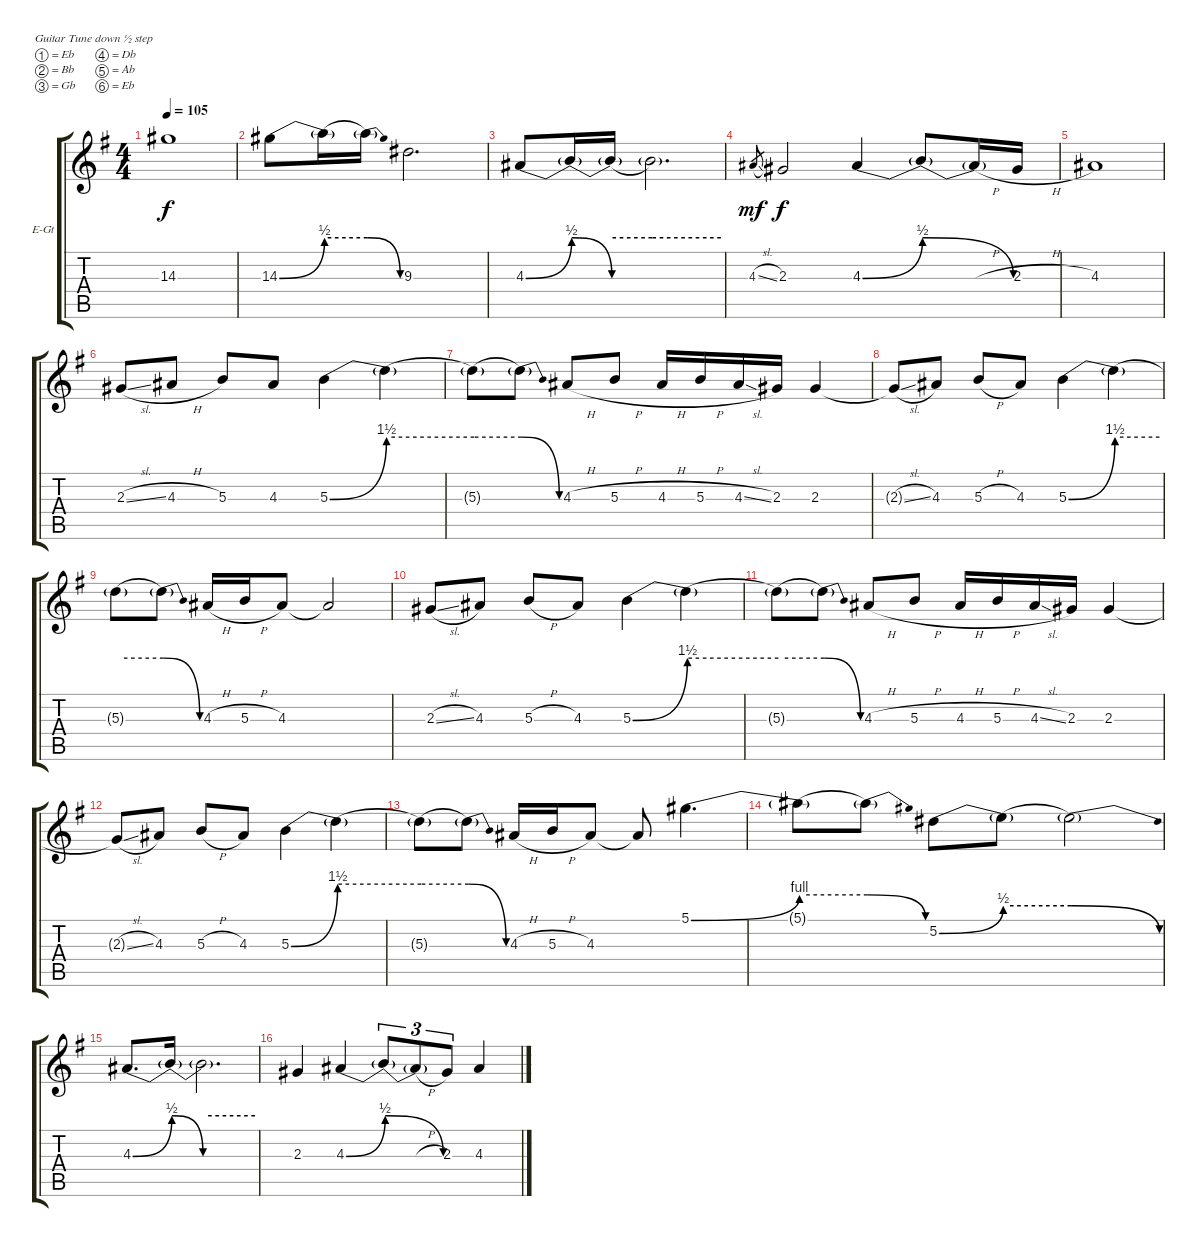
\bracketExtendMode groupsimilarinstruments
\firstSystemTrackNameOrientation horizontal
\otherSystemsTrackNameOrientation horizontal
\track ("G1" "E-Gt") {instrument overdrivenguitar}
\staff {score tabs}
\tuning (Eb4 Bb3 Gb3 Db3 Ab2 Eb2)
\ts (4 4)
\beaming (8 2 2 2 2)
\tempo 105
\clef g2
\ks g
14.3.1{dy f instrument overdrivenguitar} |
14.3{be (bend 0 0 60 2)}.8 14.3{be (hold 0 2 60 2) t}.16 14.3{be (release 0 2 60 0) t}.16 9.3.2{d} |
4.3{be (bend 0 0 60 2)}.8 4.3{be (release 0 2 60 0) t}.16 4.3{be (hold 0 2 60 2) t}.16 4.3{be (hold 0 2 60 2) t}.2{d} |
4.3{sl}.8{gr dy mf} 2.3.2{dy f} 4.3{be (bend 0 0 60 2)}.4 4.3{be (release 0 2 60 0) t}.8 4.3{h t}.16 2.3{h}.16 |
4.3.1 |
2.3{sl}.8 4.3{h}.8 5.3.8 4.3.8 5.3{be (bend 0 0 60 6)}.4 5.3{be (hold 0 6 60 6) t}.4 |
5.3{be (hold 0 6 60 6) t}.8 5.3{be (release 0 6 60 0) t}.8 4.3{h}.8 5.3{h}.8 4.3{h}.16 5.3{h}.16 4.3{sl}.16 2.3.16 2.3.4 |
2.3{sl t}.8 4.3.8 5.3{h}.8 4.3.8 5.3{be (bend 0 0 60 6)}.4 5.3{be (hold 0 6 60 6) t}.4 |
5.3{be (hold 0 6 60 6) t}.8 5.3{be (release 0 6 60 0) t}.8 4.3{h}.16 5.3{h}.16 4.3.8 4.3{t}.2 |
2.3{sl}.8 4.3.8 5.3{h}.8 4.3.8 5.3{be (bend 0 0 60 6)}.4 5.3{be (hold 0 6 60 6) t}.4 |
5.3{be (hold 0 6 60 6) t}.8 5.3{be (release 0 6 60 0) t}.8 4.3{h}.8 5.3{h}.8 4.3{h}.16 5.3{h}.16 4.3{sl}.16 2.3.16 2.3.4 |
2.3{sl t}.8 4.3.8 5.3{h}.8 4.3.8 5.3{be (bend 0 0 60 6)}.4 5.3{be (hold 0 6 60 6) t}.4 |
5.3{be (hold 0 6 60 6) t}.8 5.3{be (release 0 6 60 0) t}.8 4.3{h}.16 5.3{h}.16 4.3.8 4.3{t}.8 5.1{be (bend 0 0 60 4)}.4{d} |
5.1{be (hold 0 4 60 4) t}.8 5.1{be (release 0 4 60 0) t}.8 5.2{be (bend 0 0 60 2)}.8 5.2{be (hold 0 2 60 2) t}.8 5.2{be (release 0 2 60 0) t}.2 |
4.3{be (bend 0 0 60 2)}.8{d} 4.3{be (release 0 2 60 0) t}.16 4.3{be (hold 0 2 60 2) t}.2{d} |
2.3.4 4.3{be (bend 0 0 60 2)}.4 4.3{be (release 0 2 60 0) t}.8{tu (3 2)} 4.3{h t}.8{tu (3 2)} 2.3.8{tu (3 2)} 4.3.4
